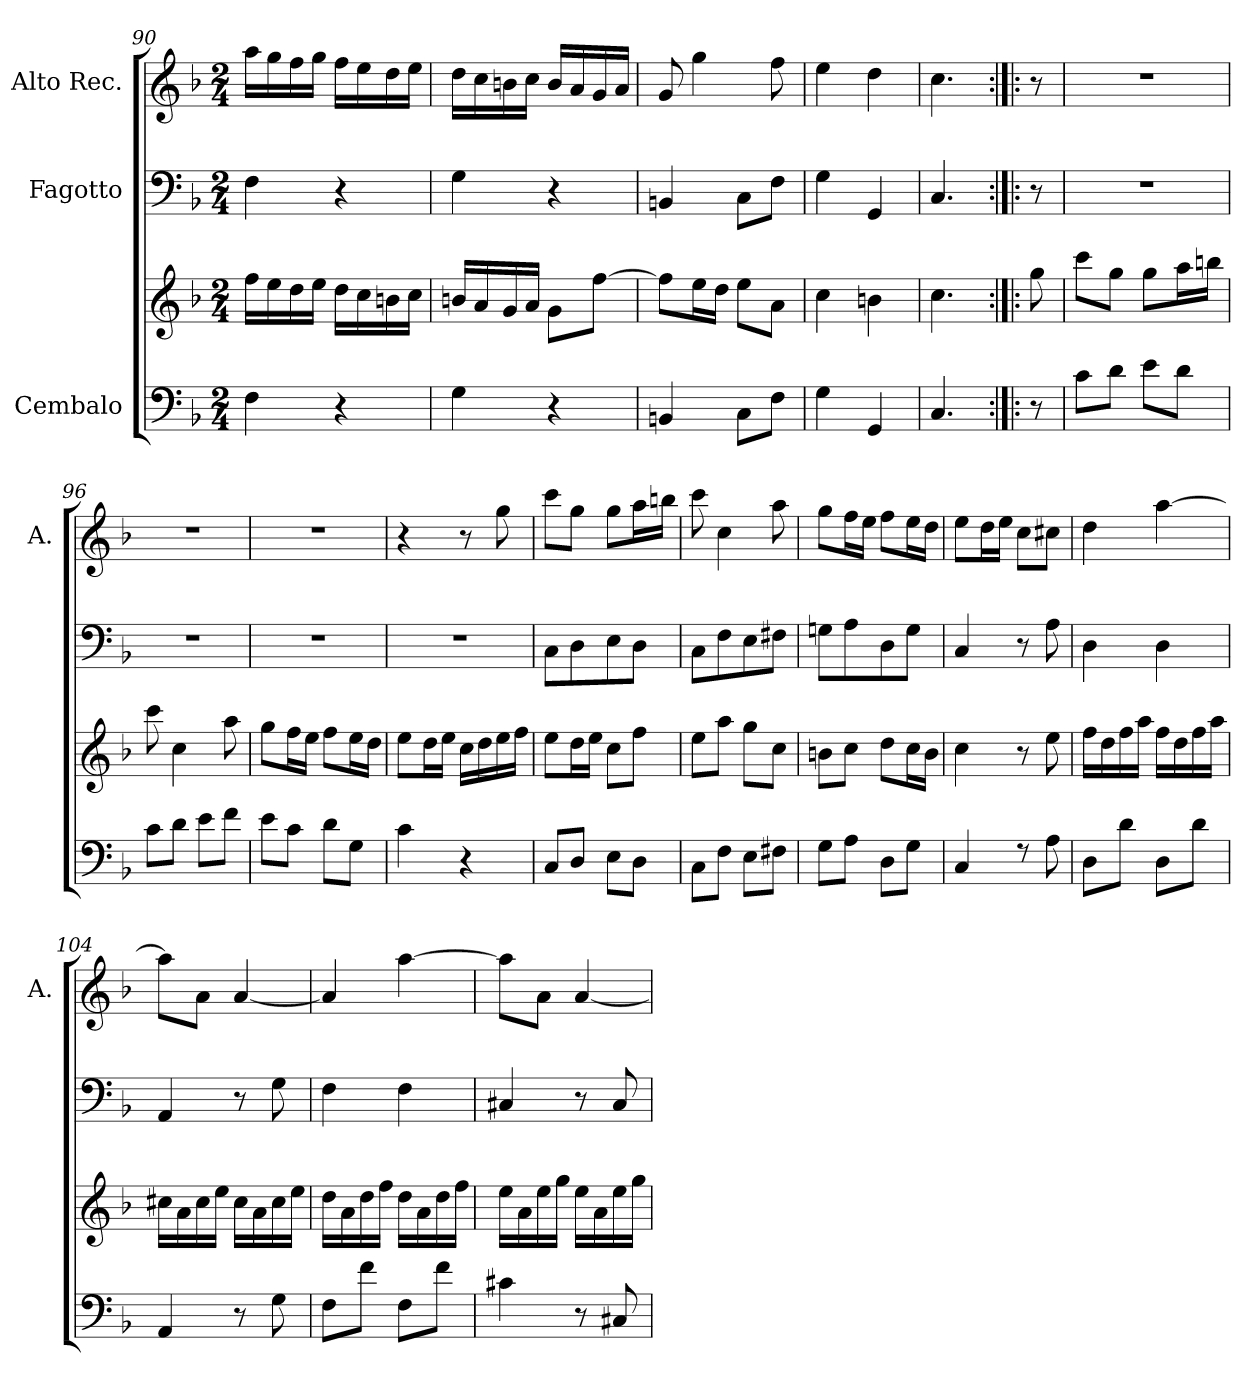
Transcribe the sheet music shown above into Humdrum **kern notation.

**kern	**kern	**kern	**kern
*part3	*part3	*part2	*part1
*staff4	*staff3	*staff2	*staff1
*I"Cembalo	*	*I"Fagotto	*I"Alto Rec.
*	*	*	*I'A.
*clefF4	*clefG2	*clefF4	*clefG2
*k[b-]	*k[b-]	*k[b-]	*k[b-]
*M2/4	*M2/4	*M2/4	*M2/4
=90	=90	=90	=90
4F\	16ff\LL	4F\	16aa\LL
.	16ee\	.	16gg\
.	16dd\	.	16ff\
.	16ee\JJ	.	16gg\JJ
4r	16dd\LL	4r	16ff\LL
.	16cc\	.	16ee\
.	16bn\	.	16dd\
.	16cc\JJ	.	16ee\JJ
=91	=91	=91	=91
4G\	16bn/LL	4G\	16dd\LL
.	16a/	.	16cc\
.	16g/	.	16bn\
.	16a/JJ	.	16cc\JJ
4r	8g\L	4r	16b/LL
.	.	.	16a/
.	[8ff\J	.	16g/
.	.	.	16a/JJ
=92	=92	=92	=92
4BBn/	8ff\L]	4BBn/	8g/
.	16ee\L	.	4gg\
.	16dd\JJ	.	.
8C\L	8ee\L	8C\L	.
8F\J	8a\J	8F\J	8ff\
=93	=93	=93	=93
4G\	4cc\	4G\	4ee\
4GG/	4bn\	4GG/	4dd\
=94	=94	=94	=94
4.C/	4.cc\	4.C/	4.cc\
!!LO:PB:g=z
=94X2:|!|:	=94X2:|!|:	=94X2:|!|:	=94X2:|!|:
8r	8gg\	8r	8r
=95	=95	=95	=95
8c\L	8ccc\L	2r	2r
8d\J	8gg\J	.	.
8e\L	8gg\L	.	.
8d\J	16aa\L	.	.
.	16bbn\JJ	.	.
=96	=96	=96	=96
8c\L	8ccc\	2r	2r
8d\J	4cc\	.	.
8e\L	.	.	.
8f\J	8aa\	.	.
=97	=97	=97	=97
8e\L	8gg\L	2r	2r
8c\J	16ff\L	.	.
.	16ee\JJ	.	.
8d\L	8ff\L	.	.
8G\J	16ee\L	.	.
.	16dd\JJ	.	.
=98	=98	=98	=98
4c\	8ee\L	2r	4r
.	16dd\L	.	.
.	16ee\JJ	.	.
4r	16cc\LL	.	8r
.	16dd\	.	.
.	16ee\	.	8gg\
.	16ff\JJ	.	.
=99	=99	=99	=99
8C/L	8ee\L	8C\L	8ccc\L
8D/J	16dd\L	8D\	8gg\J
.	16ee\JJ	.	.
8E\L	8cc\L	8E\	8gg\L
8D\J	8ff\J	8D\J	16aa\L
.	.	.	16bbn\JJ
=100	=100	=100	=100
8C\L	8ee\L	8C\L	8ccc\
8F\J	8aa\J	8F\	4cc\
8E\L	8gg\L	8E\	.
8F#X\J	8cc\J	8F#X\J	8aa\
=101	=101	=101	=101
8G\L	8bn\L	8Gn\L	8gg\L
8A\J	8cc\J	8A\	16ff\L
.	.	.	16ee\JJ
8D\L	8dd\L	8D\	8ff\L
8G\J	16cc\L	8G\J	16ee\L
.	16b\JJ	.	16dd\JJ
!!LO:LB:g=z
=102	=102	=102	=102
4C/	4cc\	4C/	8ee\L
.	.	.	16dd\L
.	.	.	16ee\JJ
8rF	8r	8r	8cc\L
8A\	8ee\	8A\	8cc#X\J
=103	=103	=103	=103
8D\L	16ff\LL	4D\	4dd\
.	16dd\	.	.
8d\J	16ff\	.	.
.	16aa\JJ	.	.
8D\L	16ff\LL	4D\	[4aa\
.	16dd\	.	.
8d\J	16ff\	.	.
.	16aa\JJ	.	.
=104	=104	=104	=104
4AA/	16cc#X\LL	4AA/	8aa\L]
.	16a\	.	.
.	16cc#\	.	8a\J
.	16ee\JJ	.	.
8r	16cc#\LL	8r	[4a/
.	16a\	.	.
8G\	16cc#\	8G\	.
.	16ee\JJ	.	.
=105	=105	=105	=105
8F\L	16dd\LL	4F\	4a/]
.	16a\	.	.
8f\J	16dd\	.	.
.	16ff\JJ	.	.
8F\L	16dd\LL	4F\	[4aa\
.	16a\	.	.
8f\J	16dd\	.	.
.	16ff\JJ	.	.
=106	=106	=106	=106
4c#X\	16ee\LL	4C#X/	8aa\L]
.	16a\	.	.
.	16ee\	.	8a\J
.	16gg\JJ	.	.
8r	16ee\LL	8r	[4a/
.	16a\	.	.
8C#X/	16ee\	8C#/	.
.	16gg\JJ	.	.
=	=	=	=
*-	*-	*-	*-
